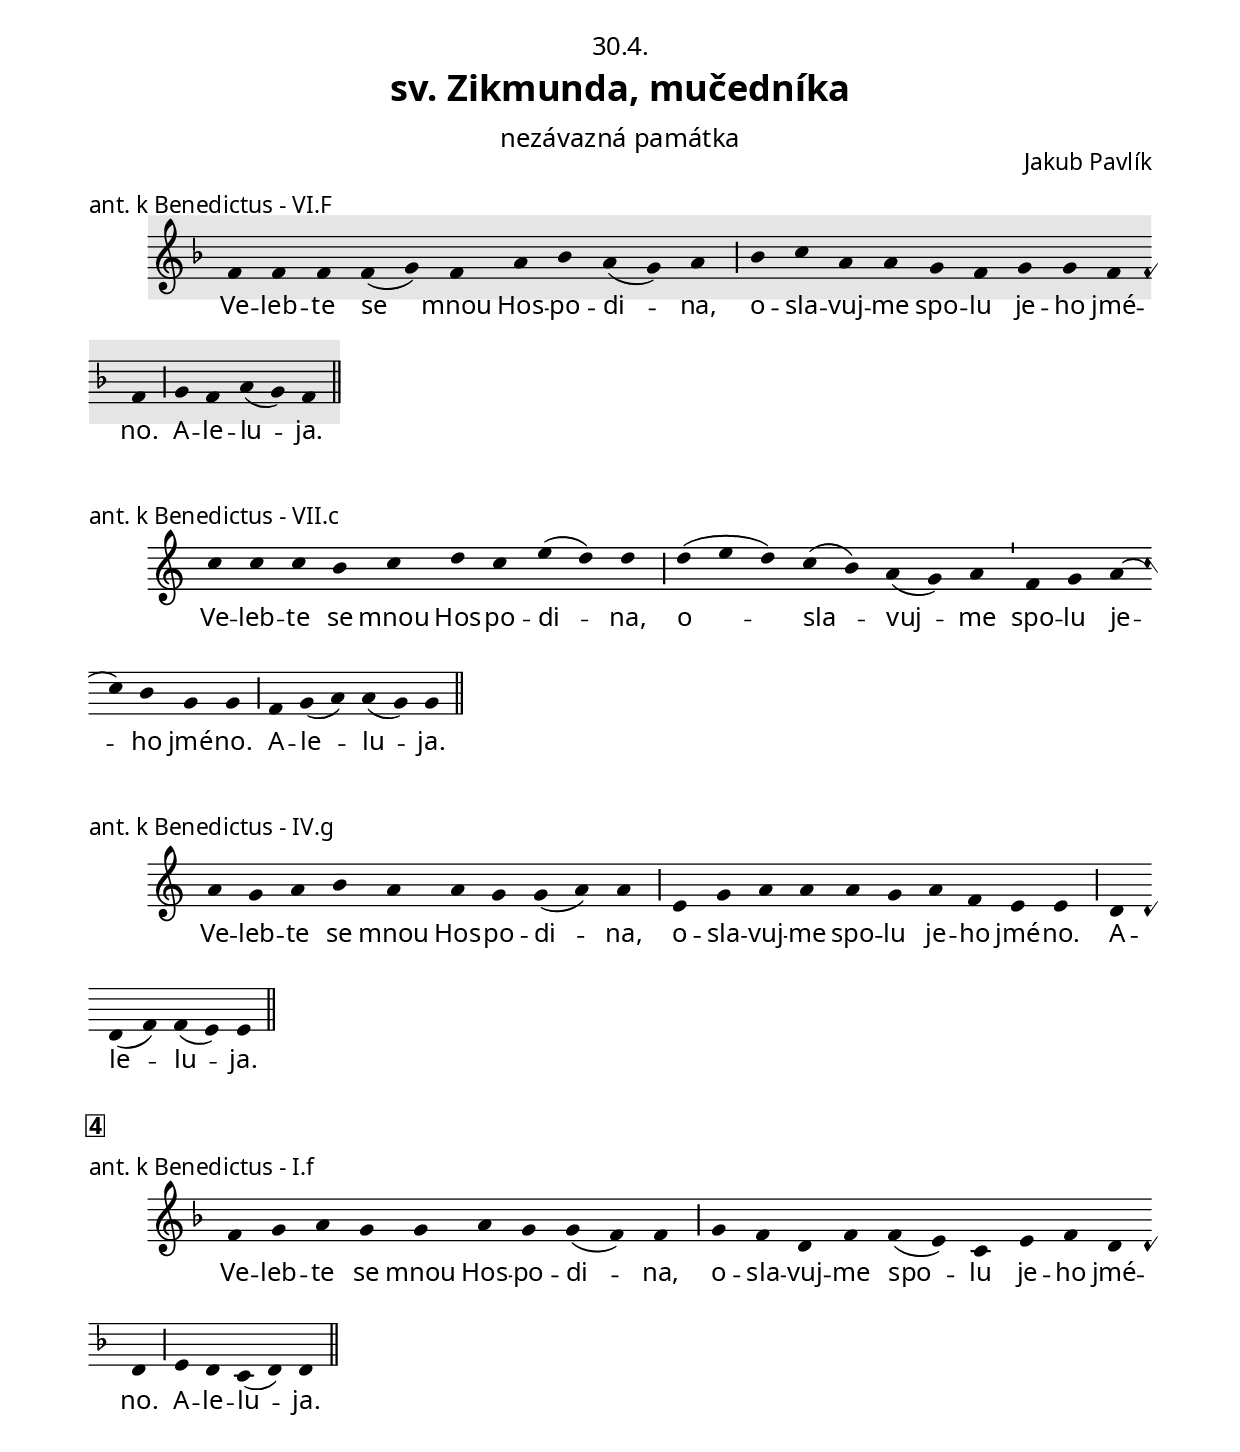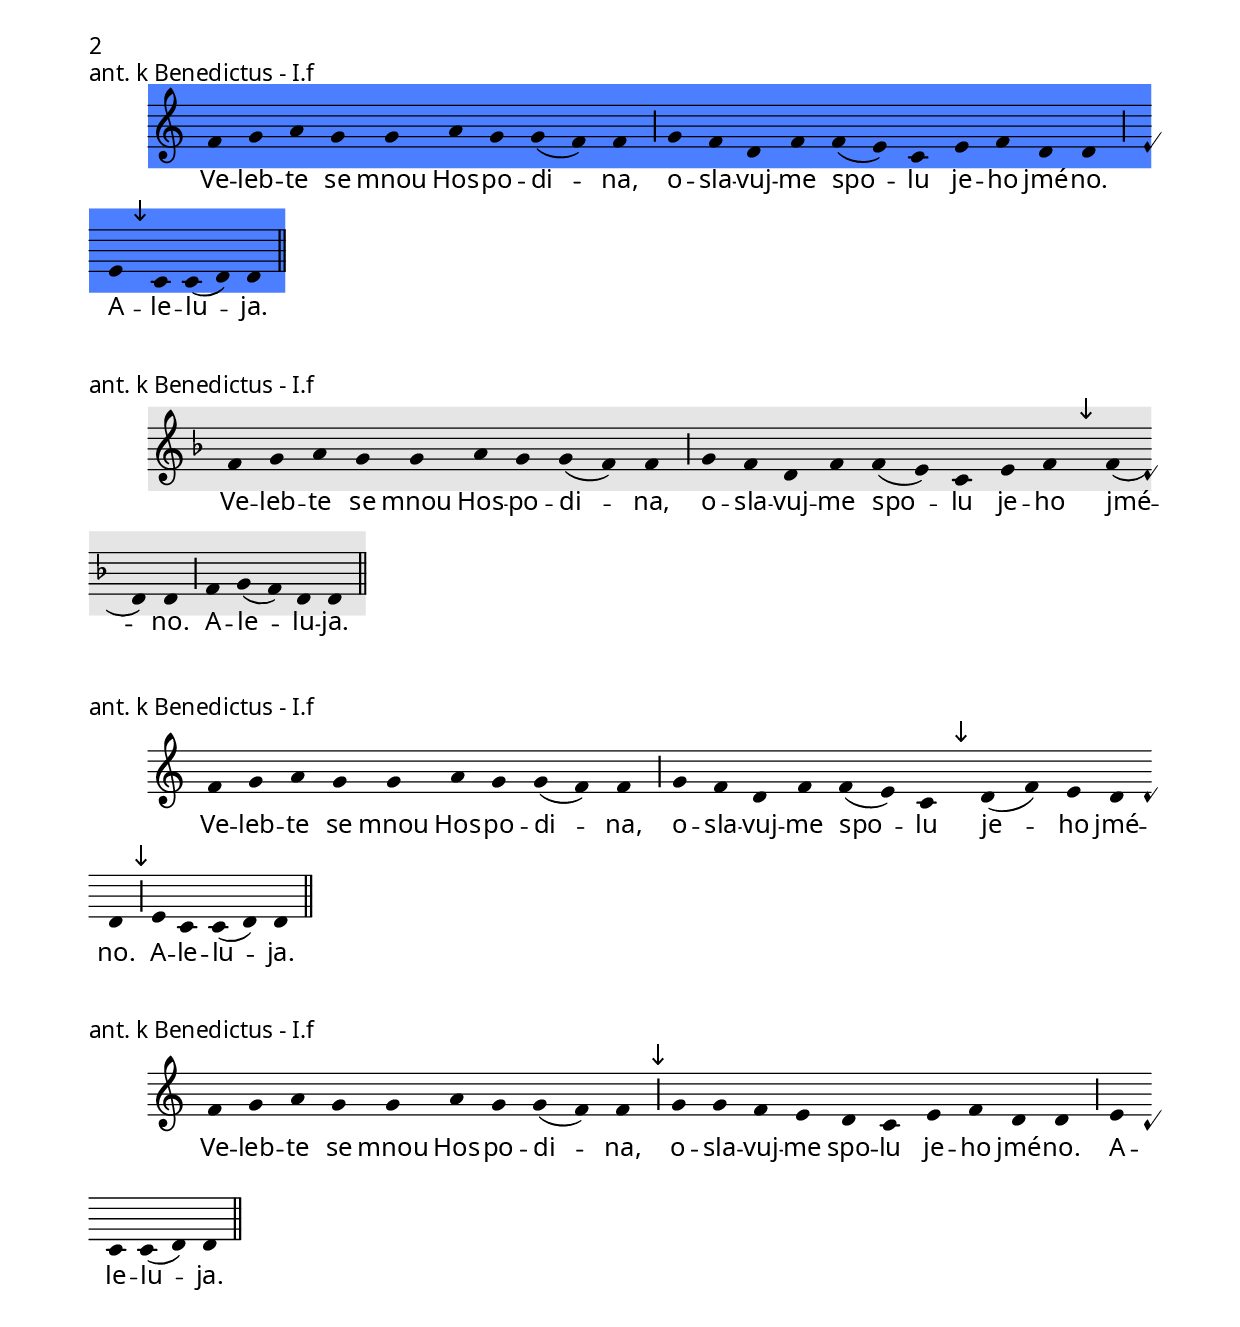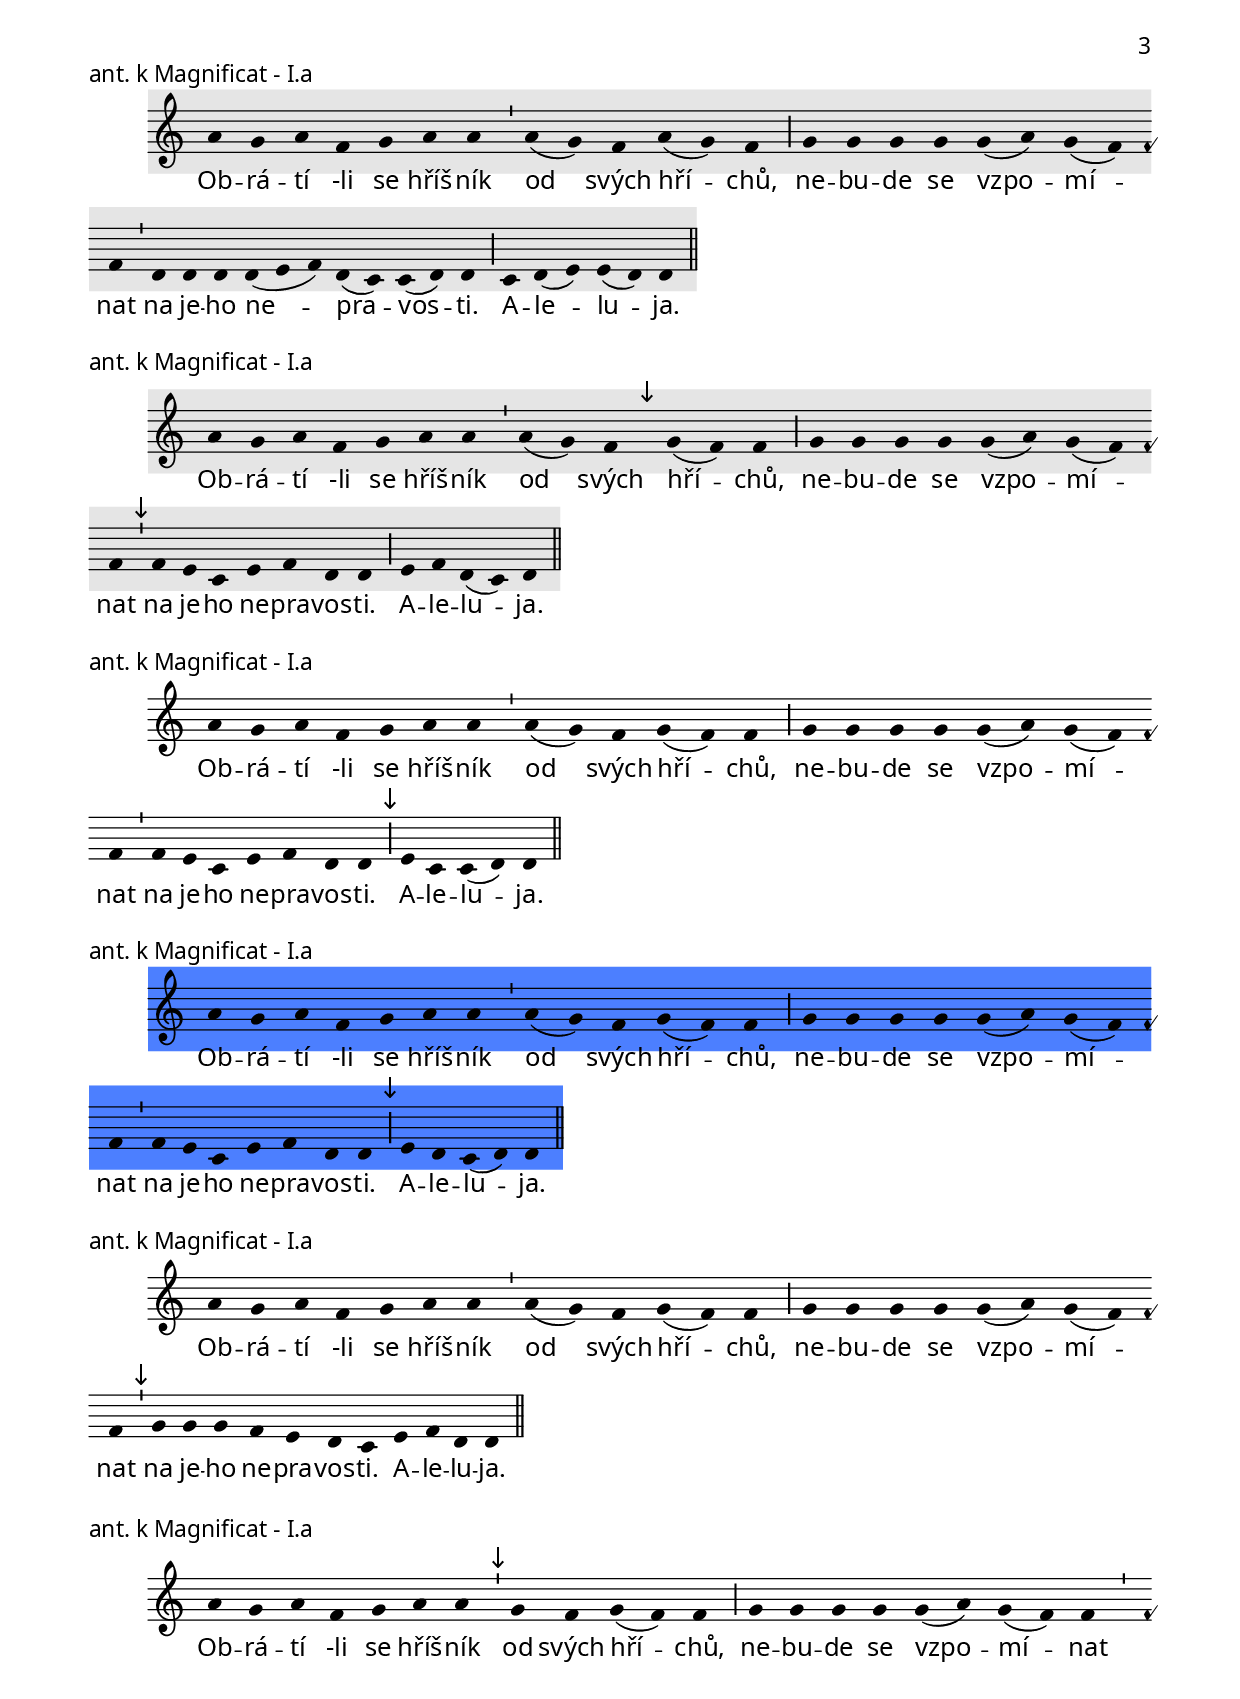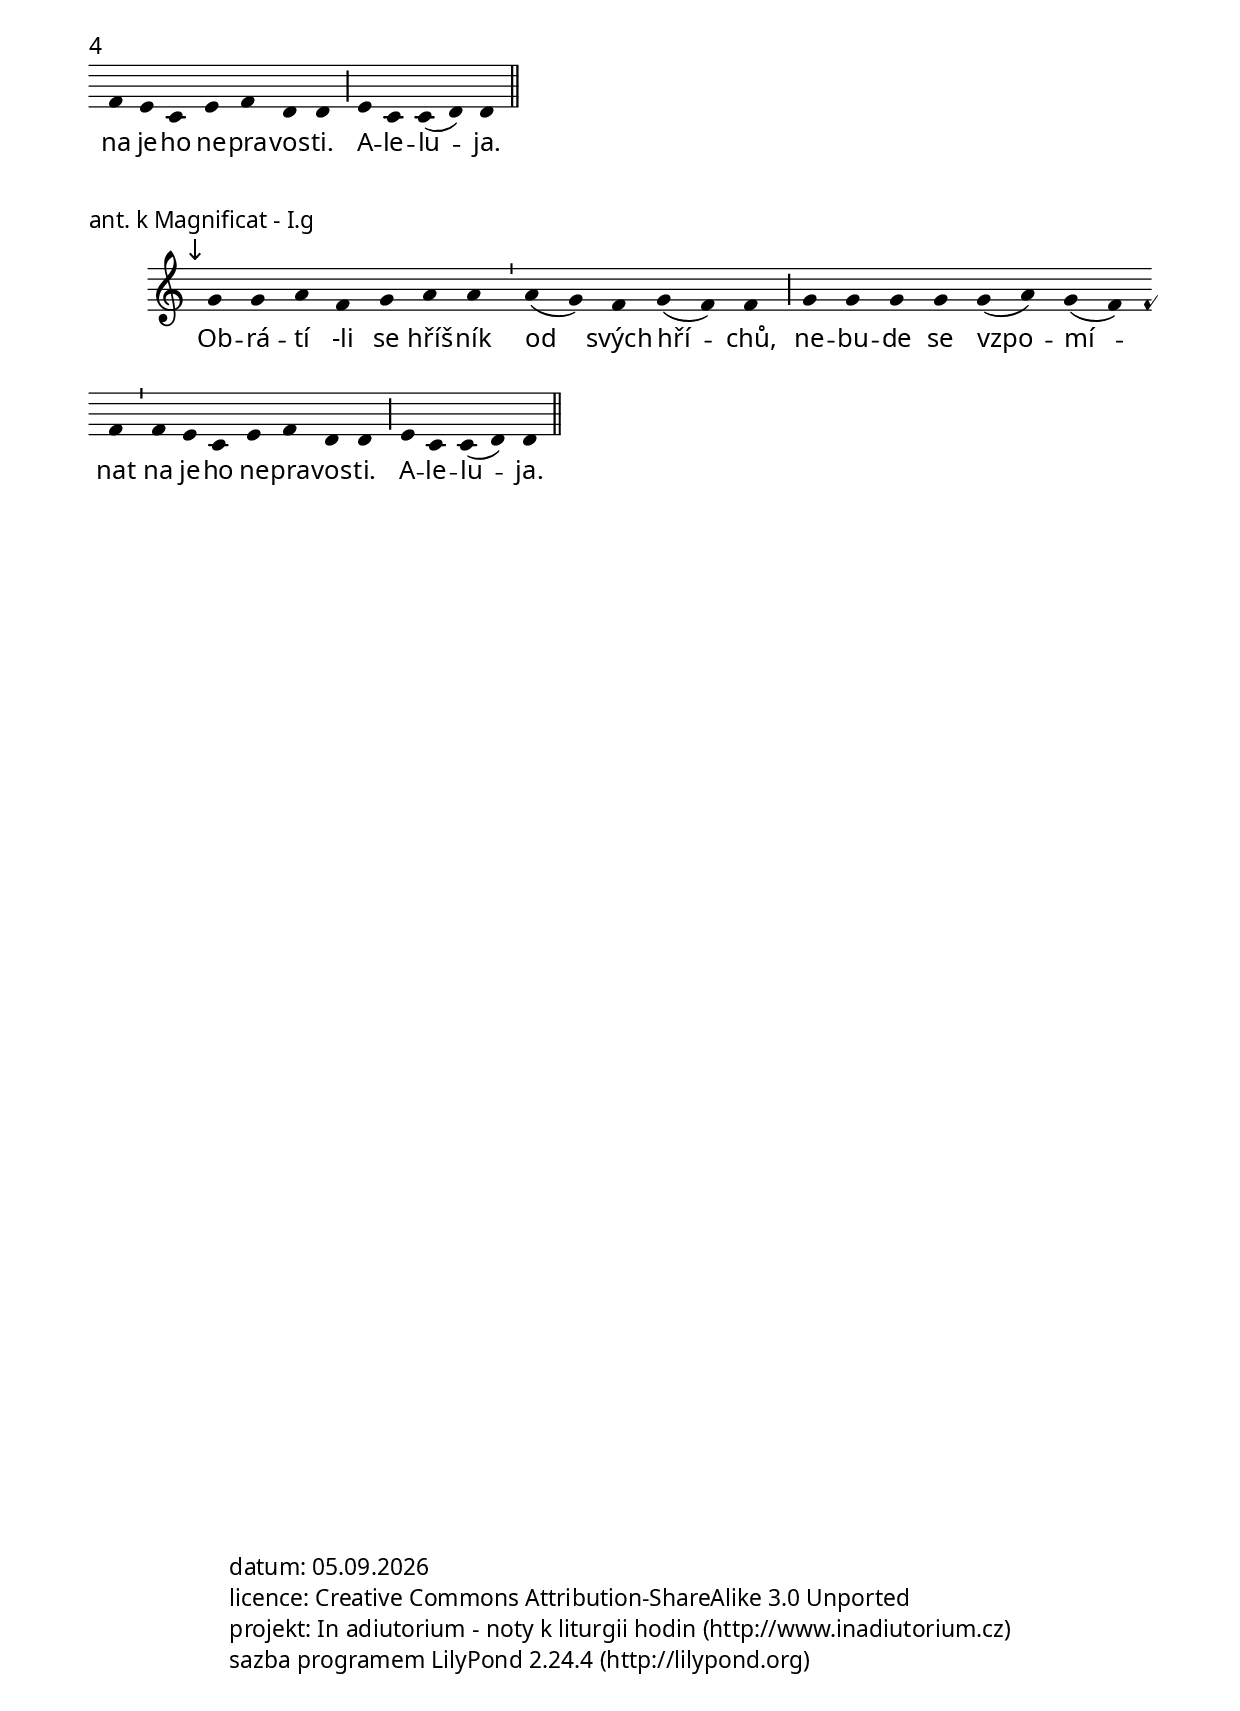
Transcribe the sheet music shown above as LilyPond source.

\version "2.17.5"

\include "../spolecne.ly"

\header {
  title = \markup\titleSvatek
            "sv. Zikmunda, mučedníka"
            "nezávazná památka"
            30.4.
  composer = "Jakub Pavlík"
}

\score {
  \relative c' {
    \zvyraznovacSedy
    \key f \major
    \choralniRezim
    f4 f f f( g) f a bes a( g) a \barMaior
    bes c a a g f g g f f \barMaior
    g f a( g) f \barFinalis
  }
  \addlyrics {
    Ve -- leb -- te se mnou Hos -- po -- di -- na,
    o -- sla -- vuj -- me spo -- lu je -- ho jmé -- no.
    A -- le -- lu -- ja.
  }
  \header {
    quid = "ant. k Benedictus"
    modus = "VI"
    differentia = "F"
    psalmus = ""
    id = ""
    piece = \markup {\sestavTitulekBezZalmu}
  }
}

\score {
  \relative c'' {
    \choralniRezim
    c4 c c b c d c e( d) d \barMaior
    d( e d) c( b) a( g) a \barMin f g a( c) b g g \barMaior
    f g( a) a( g) g \barFinalis
  }
  \addlyrics {
    Ve -- leb -- te se mnou Hos -- po -- di -- na,
    o -- sla -- vuj -- me spo -- lu je -- ho jmé -- no.
    A -- le -- lu -- ja.
  }
  \header {
    quid = "ant. k Benedictus"
    modus = "VII"
    differentia = "c"
    psalmus = ""
    id = ""
    piece = \markup {\sestavTitulekBezZalmu}
  }
}

\score {
  \relative c'' {
    \choralniRezim
    a4 g a b a a g g( a) a \barMaior
    e g a a a g a f e e \barMaior
    d d( f) f( e) e \barFinalis
  }
  \addlyrics {
    Ve -- leb -- te se mnou Hos -- po -- di -- na,
    o -- sla -- vuj -- me spo -- lu je -- ho jmé -- no.
    A -- le -- lu -- ja.
  }
  \header {
    quid = "ant. k Benedictus"
    modus = "IV"
    differentia = "g"
    psalmus = ""
    id = ""
    piece = \markup {\sestavTitulekBezZalmu}
  }
}

\markup\nadpisSkupiny 4

\score {
  \relative c' {
    \key f \major
    \choralniRezim
    f4 g a g g a g g( f) f \barMaior
    g f d f f( e) c e f d d \barMaior
    e d c( d) d \barFinalis
  }
  \addlyrics {
    Ve -- leb -- te se mnou Hos -- po -- di -- na,
    o -- sla -- vuj -- me spo -- lu je -- ho jmé -- no.
    A -- le -- lu -- ja.
  }
  \header {
    quid = "ant. k Benedictus"
    modus = "I"
    differentia = "f"
    psalmus = ""
    id = ""
    piece = \markup {\sestavTitulekBezZalmu}
  }
}

\score {
  \relative c' {
    \zvyraznovacModry
    \choralniRezim
    f4 g a g g a g g( f) f \barMaior
    g f d f f( e) c e f d d \barMaior
    e \mark\sipka c c( d) d \barFinalis
  }
  \addlyrics {
    Ve -- leb -- te se mnou Hos -- po -- di -- na,
    o -- sla -- vuj -- me spo -- lu je -- ho jmé -- no.
    A -- le -- lu -- ja.
  }
  \header {
    quid = "ant. k Benedictus"
    modus = "I"
    differentia = "f"
    psalmus = ""
    id = "aben"
    piece = \markup {\sestavTitulekBezZalmu}
  }
}

\score {
  \relative c' {
    \zvyraznovacSedy
    \key f \major
    \choralniRezim
    f4 g a g g a g g( f) f \barMaior
    g f d f f( e) c e f \mark\sipka f( d) d \barMaior
    f g( f) d d \barFinalis
  }
  \addlyrics {
    Ve -- leb -- te se mnou Hos -- po -- di -- na,
    o -- sla -- vuj -- me spo -- lu je -- ho jmé -- no.
    A -- le -- lu -- ja.
  }
  \header {
    quid = "ant. k Benedictus"
    modus = "I"
    differentia = "f"
    psalmus = ""
    id = ""
    piece = \markup {\sestavTitulekBezZalmu}
  }
}

\score {
  \relative c' {
    \choralniRezim
    f4 g a g g a g g( f) f \barMaior
    g f d f f( e) c \mark\sipka d( f) e d d \barMaior
    \mark\sipka e c c( d) d \barFinalis
  }
  \addlyrics {
    Ve -- leb -- te se mnou Hos -- po -- di -- na,
    o -- sla -- vuj -- me spo -- lu je -- ho jmé -- no.
    A -- le -- lu -- ja.
  }
  \header {
    quid = "ant. k Benedictus"
    modus = "I"
    differentia = "f"
    psalmus = ""
    id = "aben"
    piece = \markup {\sestavTitulekBezZalmu}
  }
}

\score {
  \relative c' {
    \choralniRezim
    f4 g a g g a g g( f) f \barMaior
    \mark\sipka g g f e d c e f d d \barMaior
    e c c( d) d \barFinalis
  }
  \addlyrics {
    Ve -- leb -- te se mnou Hos -- po -- di -- na,
    o -- sla -- vuj -- me spo -- lu je -- ho jmé -- no.
    A -- le -- lu -- ja.
  }
  \header {
    quid = "ant. k Benedictus"
    modus = "I"
    differentia = "f"
    psalmus = ""
    id = "aben"
    piece = \markup {\sestavTitulekBezZalmu}
  }
}

\pageBreak

\score {
  \relative c'' {
    \zvyraznovacSedy
    \choralniRezim
    a4 g a f g a a \barMin a( g) f a( g) f \barMaior
    g g g g g( a) g( f) f \barMin
    d d d d( e f) d( c) c( d) d \barMaior
    c d( e) e( d) d \barFinalis
  }
  \addlyrics {
    Ob -- rá -- tí -li se hříš -- ník od svých hří -- chů,
    ne -- bu -- de se vzpo -- mí -- nat
    na je -- ho ne -- pra -- vos -- ti.
    A -- le -- lu -- ja.
  }
  \header {
    quid = "ant. k Magnificat"
    modus = "I"
    differentia = "a"
    psalmus = ""
    placet = "lépe"
    id = "amag"
    piece = \markup {\sestavTitulekBezZalmu}
  }
}

\score {
  \relative c'' {
    \zvyraznovacSedy
    \choralniRezim
    a4 g a f g a a \barMin a( g) f \mark\sipka g( f) f \barMaior
    g g g g g( a) g( f) f \barMin
    \mark\sipka f e c e f d d \barMaior
    e f d( c) d \barFinalis
  }
  \addlyrics {
    Ob -- rá -- tí -li se hříš -- ník od svých hří -- chů,
    ne -- bu -- de se vzpo -- mí -- nat
    na je -- ho ne -- pra -- vos -- ti.
    A -- le -- lu -- ja.
  }
  \header {
    quid = "ant. k Magnificat"
    modus = "I"
    differentia = "a"
    psalmus = ""
    id = "amag"
    piece = \markup {\sestavTitulekBezZalmu}
  }
}

\score {
  \relative c'' {
    \choralniRezim
    a4 g a f g a a \barMin a( g) f g( f) f \barMaior
    g g g g g( a) g( f) f \barMin
    f e c e f d d \barMaior
    \mark\sipka e c c( d) d \barFinalis
  }
  \addlyrics {
    Ob -- rá -- tí -li se hříš -- ník od svých hří -- chů,
    ne -- bu -- de se vzpo -- mí -- nat
    na je -- ho ne -- pra -- vos -- ti.
    A -- le -- lu -- ja.
  }
  \header {
    quid = "ant. k Magnificat"
    modus = "I"
    differentia = "a"
    psalmus = ""
    id = "amag"
    piece = \markup {\sestavTitulekBezZalmu}
  }
}

\score {
  \relative c'' {
    \zvyraznovacModry
    \choralniRezim
    a4 g a f g a a \barMin a( g) f g( f) f \barMaior
    g g g g g( a) g( f) f \barMin
    f e c e f d d \barMaior
    \mark\sipka e d c( d) d \barFinalis
  }
  \addlyrics {
    Ob -- rá -- tí -li se hříš -- ník od svých hří -- chů,
    ne -- bu -- de se vzpo -- mí -- nat
    na je -- ho ne -- pra -- vos -- ti.
    A -- le -- lu -- ja.
  }
  \header {
    quid = "ant. k Magnificat"
    modus = "I"
    differentia = "a"
    psalmus = ""
    id = "amag"
    piece = \markup {\sestavTitulekBezZalmu}
  }
}

\score {
  \relative c'' {
    \choralniRezim
    a4 g a f g a a \barMin a( g) f g( f) f \barMaior
    g g g g g( a) g( f) f \barMin
    \mark\sipka g g g f e d c
    e f d d \barFinalis
  }
  \addlyrics {
    Ob -- rá -- tí -li se hříš -- ník od svých hří -- chů,
    ne -- bu -- de se vzpo -- mí -- nat
    na je -- ho ne -- pra -- vos -- ti.
    A -- le -- lu -- ja.
  }
  \header {
    quid = "ant. k Magnificat"
    modus = "I"
    differentia = "a"
    psalmus = ""
    id = "amag"
    piece = \markup {\sestavTitulekBezZalmu}
  }
}

\score {
  \relative c'' {
    \choralniRezim
    a4 g a f g a a \barMin \mark\sipka g f g( f) f \barMaior
    g g g g g( a) g( f) f \barMin
    f e c e f d d \barMaior
    e c c( d) d \barFinalis
  }
  \addlyrics {
    Ob -- rá -- tí -li se hříš -- ník od svých hří -- chů,
    ne -- bu -- de se vzpo -- mí -- nat
    na je -- ho ne -- pra -- vos -- ti.
    A -- le -- lu -- ja.
  }
  \header {
    quid = "ant. k Magnificat"
    modus = "I"
    differentia = "a"
    psalmus = ""
    id = "amag"
    piece = \markup {\sestavTitulekBezZalmu}
  }
}

\score {
  \relative c'' {
    \choralniRezim
    \mark\sipka g4 g a f g a a \barMin a( g) f g( f) f \barMaior
    g g g g g( a) g( f) f \barMin
    f e c e f d d \barMaior
    e c c( d) d \barFinalis
  }
  \addlyrics {
    Ob -- rá -- tí -li se hříš -- ník od svých hří -- chů,
    ne -- bu -- de se vzpo -- mí -- nat
    na je -- ho ne -- pra -- vos -- ti.
    A -- le -- lu -- ja.
  }
  \header {
    quid = "ant. k Magnificat"
    modus = "I"
    differentia = "g"
    psalmus = ""
    id = "amag"
    piece = \markup {\sestavTitulekBezZalmu}
  }
}